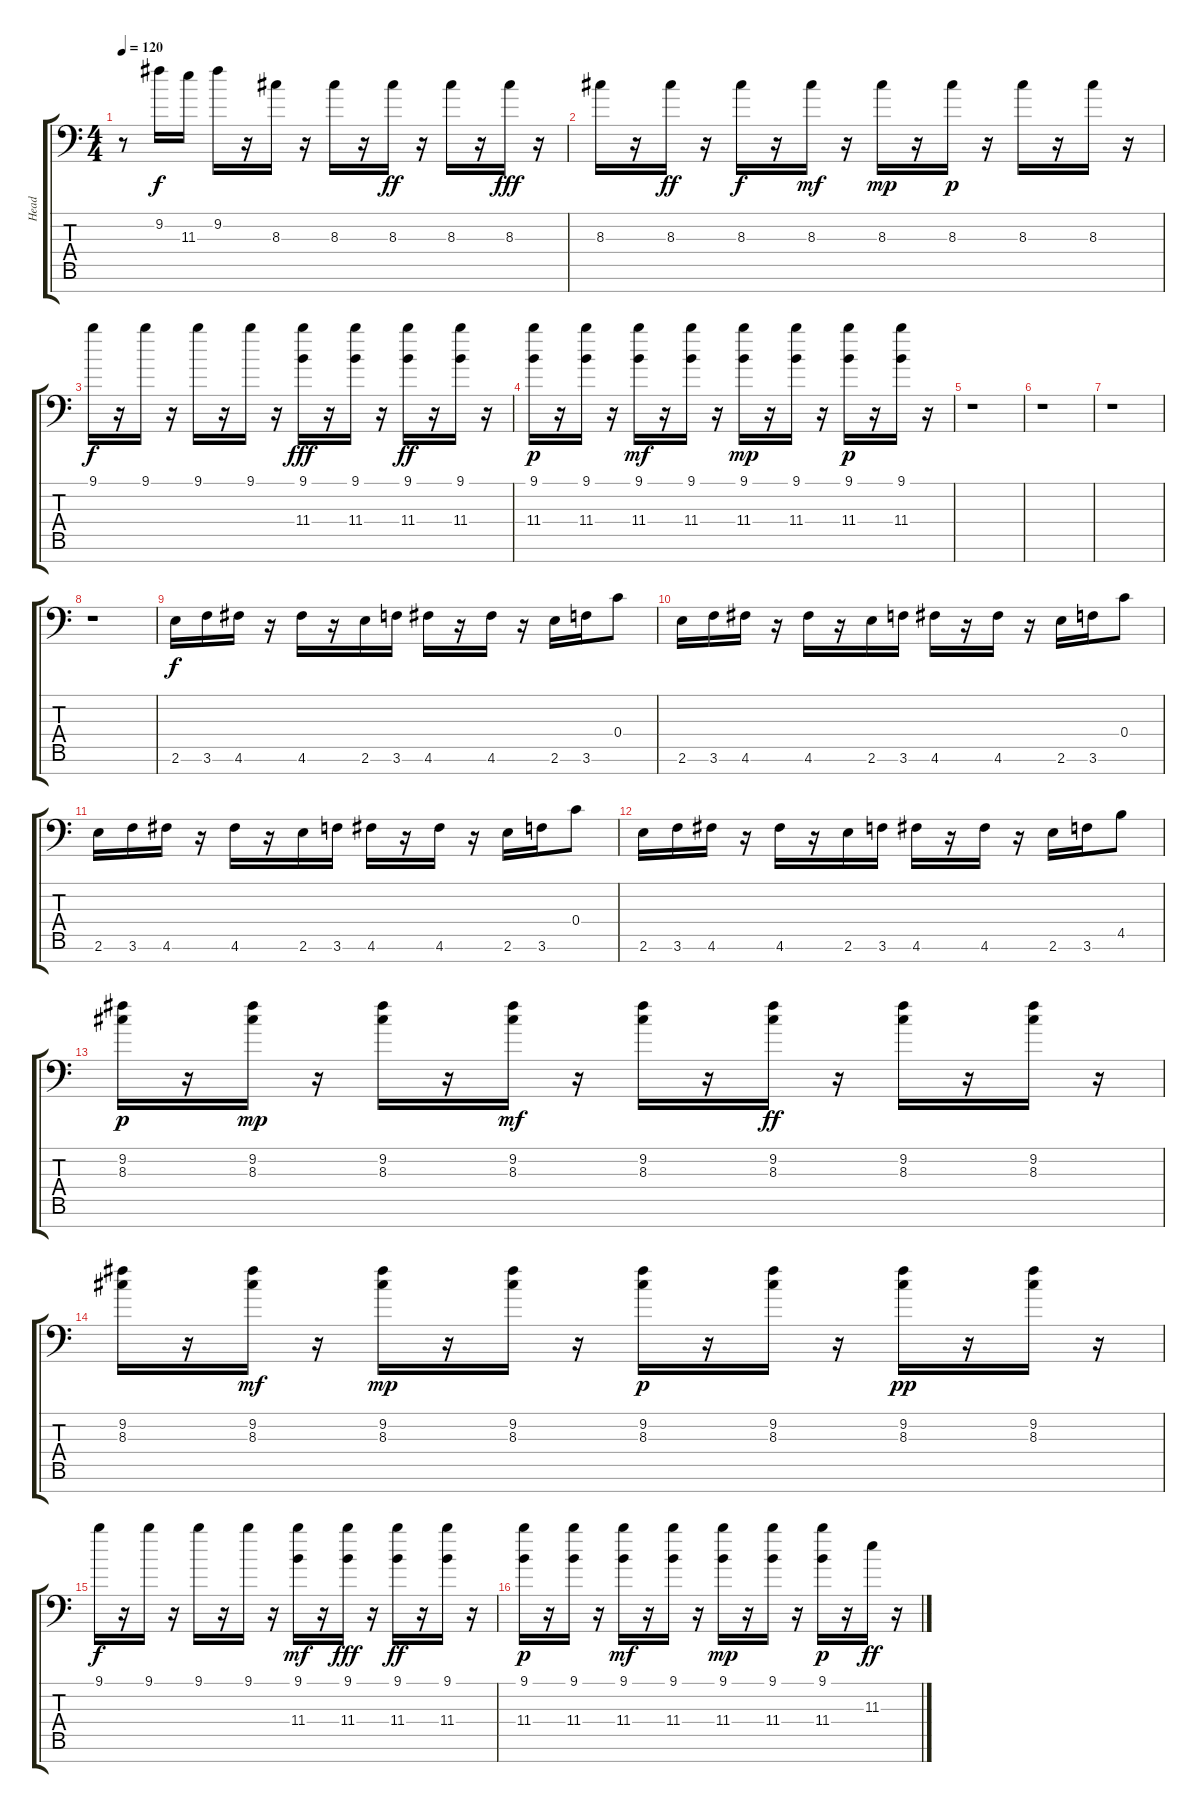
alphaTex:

\track ("Head" "Head") {instrument overdrivenguitar}
\staff {score tabs}
\tuning (D4 A3 F3 C3 G2 D2 A1) {hide}
\ts (4 4)
\tempo 120
\clef f4
\ks c
r.8{dy ff} 9.2.16{dy f} 11.3.16 9.2.16 r.16 8.3.16 r.16 8.3.16 r.16 8.3.16{dy ff} r.16 8.3.16 r.16 8.3.16{dy fff} r.16 |
8.3.16 r.16 8.3.16{dy ff} r.16 8.3.16{dy f} r.16 8.3.16{dy mf} r.16 8.3.16{dy mp} r.16 8.3.16{dy p} r.16 8.3.16 r.16 8.3.16 r.16 |
9.1.16{dy f} r.16 9.1.16 r.16 9.1.16 r.16 9.1.16 r.16 (9.1 11.4).16{dy fff} r.16 (9.1 11.4).16 r.16 (9.1 11.4).16{dy ff} r.16 (9.1 11.4).16 r.16 |
(9.1 11.4).16{dy p} r.16 (9.1 11.4).16 r.16 (9.1 11.4).16{dy mf} r.16 (9.1 11.4).16 r.16 (9.1 11.4).16{dy mp} r.16 (9.1 11.4).16 r.16 (9.1 11.4).16{dy p} r.16 (9.1 11.4).16 r.16 |
r.1 |
r.1 |
r.1 |
r.1 |
2.6.16{dy f} 3.6.16 4.6.16 r.16 4.6.16 r.16 2.6.16 3.6.16 4.6.16 r.16 4.6.16 r.16 2.6.16 3.6.16 0.4.8 |
2.6.16 3.6.16 4.6.16 r.16 4.6.16 r.16 2.6.16 3.6.16 4.6.16 r.16 4.6.16 r.16 2.6.16 3.6.16 0.4.8 |
2.6.16 3.6.16 4.6.16 r.16 4.6.16 r.16 2.6.16 3.6.16 4.6.16 r.16 4.6.16 r.16 2.6.16 3.6.16 0.4.8 |
2.6.16 3.6.16 4.6.16 r.16 4.6.16 r.16 2.6.16 3.6.16 4.6.16 r.16 4.6.16 r.16 2.6.16 3.6.16 4.5.8 |
(9.2 8.3).16{dy p} r.16 (9.2 8.3).16{dy mp} r.16 (9.2 8.3).16 r.16 (9.2 8.3).16{dy mf} r.16 (9.2 8.3).16 r.16 (9.2 8.3).16{dy ff} r.16 (9.2 8.3).16 r.16 (9.2 8.3).16 r.16 |
(9.2 8.3).16 r.16 (9.2 8.3).16{dy mf} r.16 (9.2 8.3).16{dy mp} r.16 (9.2 8.3).16 r.16 (9.2 8.3).16{dy p} r.16 (9.2 8.3).16 r.16 (9.2 8.3).16{dy pp} r.16 (9.2 8.3).16 r.16 |
9.1.16{dy f} r.16 9.1.16 r.16 9.1.16 r.16 9.1.16 r.16 (9.1 11.4).16{dy mf} r.16 (9.1 11.4).16{dy fff} r.16 (9.1 11.4).16{dy ff} r.16 (9.1 11.4).16 r.16 |
(9.1 11.4).16{dy p} r.16 (9.1 11.4).16 r.16 (9.1 11.4).16{dy mf} r.16 (9.1 11.4).16 r.16 (9.1 11.4).16{dy mp} r.16 (9.1 11.4).16 r.16 (9.1 11.4).16{dy p} r.16 11.3.16{dy ff} r.16
